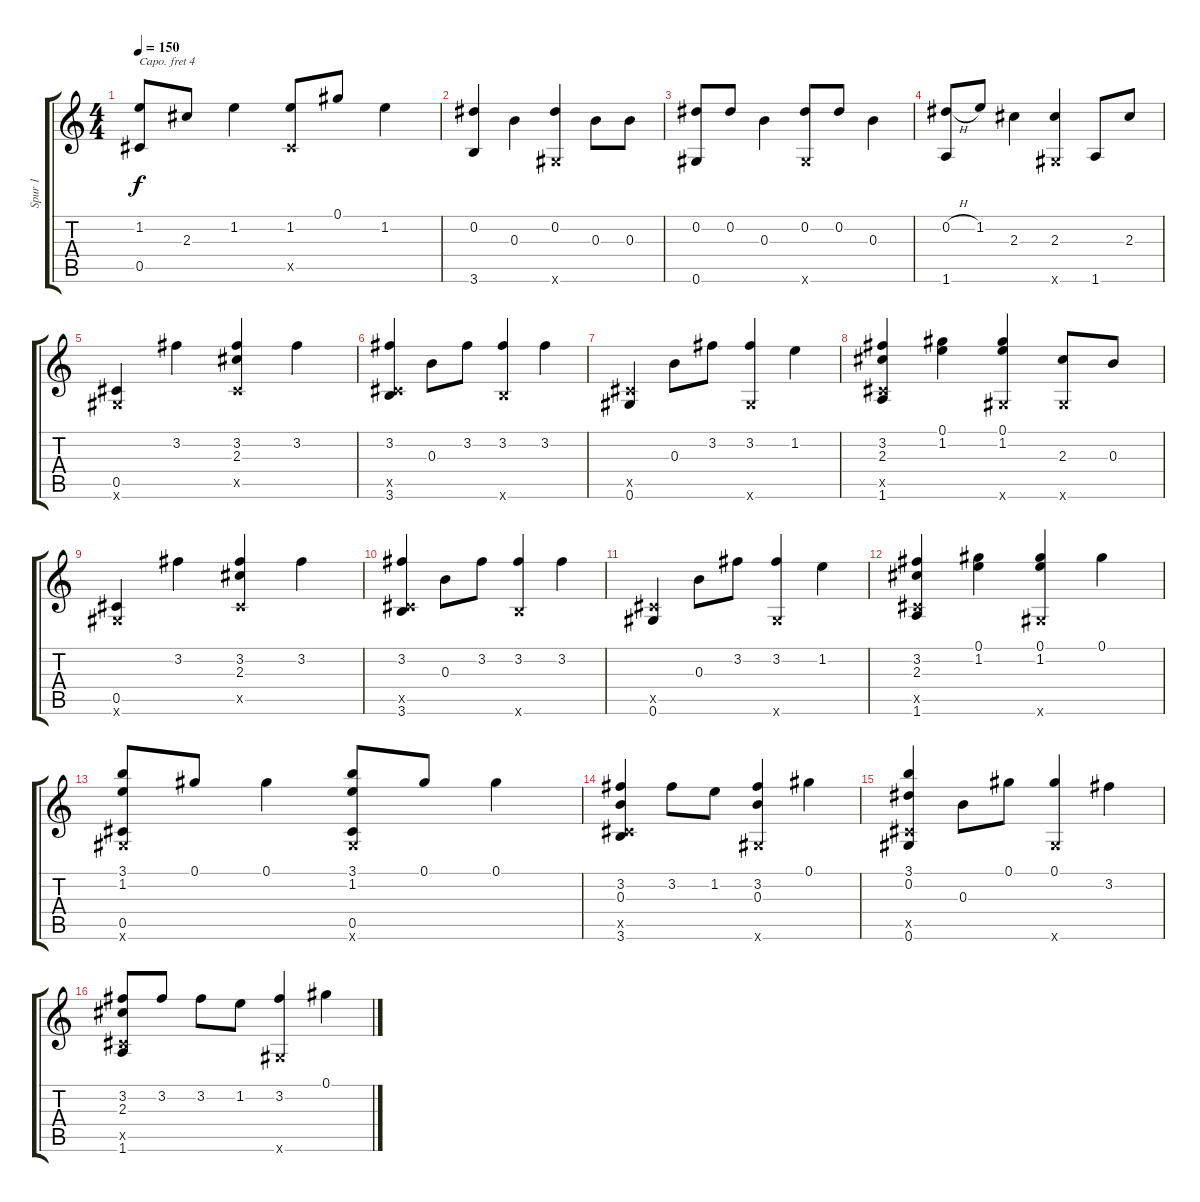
\track ("Spur 1" "Spur 1") {instrument acousticguitarsteel}
\staff {score tabs}
\capo 4
\tuning (E4 B3 G3 D3 A2 E2) {hide}
\ts (4 4)
\tempo 150
\clef g2
\ks c
(1.2 0.5).8{dy f} 2.3.8 1.2.4 (1.2 0.5{x}).8 0.1.8 1.2.4 |
(0.2 3.6).4 0.3.4 (0.2 0.6{x}).4 0.3.8 0.3.8 |
(0.2 0.6).8 0.2.8 0.3.4 (0.2 0.6{x}).8 0.2.8 0.3.4 |
(0.2{h} 1.6).8 1.2.8 2.3.4 (2.3 0.6{x}).4 1.6.8 2.3.8 |
(0.5 0.6{x}).4 3.2.4 (3.2 2.3 0.5{x}).4 3.2.4 |
(3.2 0.5{x} 3.6).4 0.3.8 3.2.8 (3.2 3.6{x}).4 3.2.4 |
(0.5{x} 0.6).4 0.3.8 3.2.8 (3.2 0.6{x}).4 1.2.4 |
(3.2 2.3 0.5{x} 1.6).4 (0.1 1.2).4 (0.1 1.2 0.6{x}).4 (2.3 0.6{x}).8 0.3.8 |
(0.5 0.6{x}).4 3.2.4 (3.2 2.3 0.5{x}).4 3.2.4 |
(3.2 0.5{x} 3.6).4 0.3.8 3.2.8 (3.2 3.6{x}).4 3.2.4 |
(0.5{x} 0.6).4 0.3.8 3.2.8 (3.2 0.6{x}).4 1.2.4 |
(3.2 2.3 0.5{x} 1.6).4 (0.1 1.2).4 (0.1 1.2 0.6{x}).4 0.1.4 |
(3.1 1.2 0.5 0.6{x}).8 0.1.8 0.1.4 (3.1 1.2 0.5 0.6{x}).8 0.1.8 0.1.4 |
(3.2 0.3 0.5{x} 3.6).4 3.2.8 1.2.8 (3.2 0.3 0.6{x}).4 0.1.4 |
(3.1 0.2 0.5{x} 0.6).4 0.3.8 0.1.8 (0.1 0.6{x}).4 3.2.4 |
(3.2 2.3 0.5{x} 1.6).8 3.2.8 3.2.8 1.2.8 (3.2 0.6{x}).4 0.1.4
